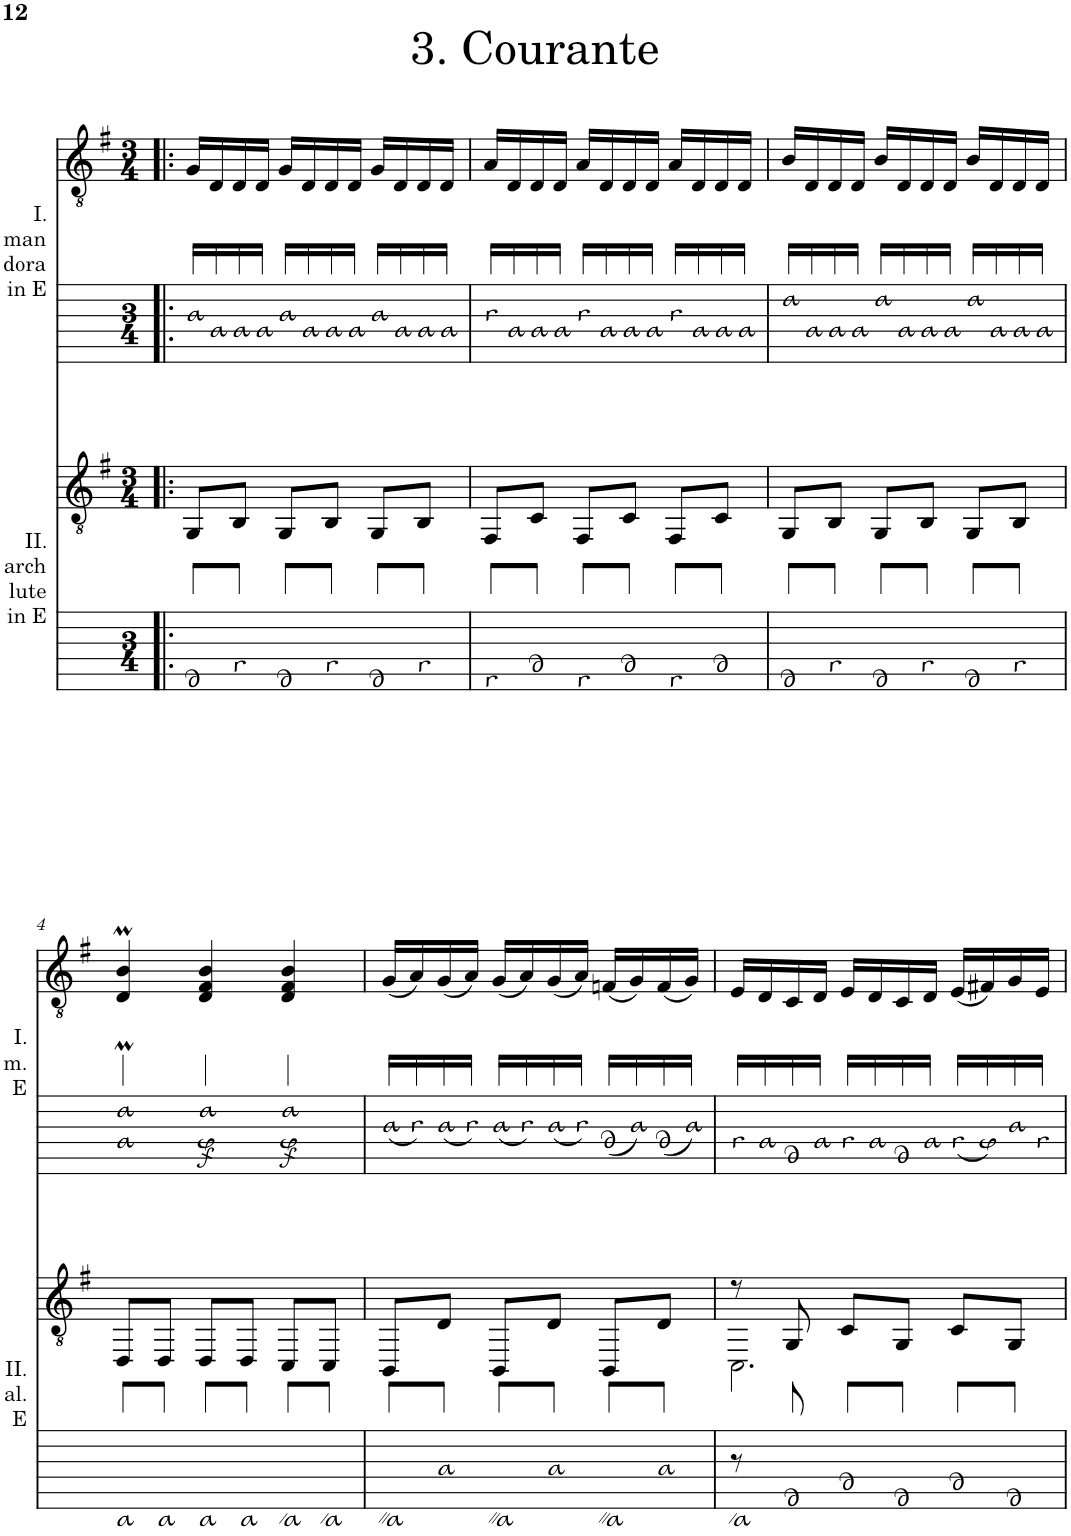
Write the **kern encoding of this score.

**kern	**kern	**kern	**kern
*part2	*part2	*part1	*part1
*staff4	*staff3	*staff2	*staff1
*I"II. arch lute in E	*	*I"I. man dora in E	*
*I'II. al. E	*	*I'I. m. E	*
!!LO:PB:g=z
*stria6	*	*stria6	*
*	*clefGv2	*	*clefGv2
*k[f#]	*k[f#]	*k[f#]	*k[f#]
*M3/4	*M3/4	*M3/4	*M3/4
=1!|:	=1!|:	=1!|:	=1!|:
8GG/L	8GG/L	16G/LL	16G/LL
.	.	16D/	16D/
8BB/J	8BB/J	16D/	16D/
.	.	16D/JJ	16D/JJ
8GG/L	8GG/L	16G/LL	16G/LL
.	.	16D/	16D/
8BB/J	8BB/J	16D/	16D/
.	.	16D/JJ	16D/JJ
8GG/L	8GG/L	16G/LL	16G/LL
.	.	16D/	16D/
8BB/J	8BB/J	16D/	16D/
.	.	16D/JJ	16D/JJ
=2	=2	=2	=2
8FF#/L	8FF#/L	16A/LL	16A/LL
.	.	16D/	16D/
8C/J	8C/J	16D/	16D/
.	.	16D/JJ	16D/JJ
8FF#/L	8FF#/L	16A/LL	16A/LL
.	.	16D/	16D/
8C/J	8C/J	16D/	16D/
.	.	16D/JJ	16D/JJ
8FF#/L	8FF#/L	16A/LL	16A/LL
.	.	16D/	16D/
8C/J	8C/J	16D/	16D/
.	.	16D/JJ	16D/JJ
=3	=3	=3	=3
8GG/L	8GG/L	16B/LL	16B/LL
.	.	16D/	16D/
8BB/J	8BB/J	16D/	16D/
.	.	16D/JJ	16D/JJ
8GG/L	8GG/L	16B/LL	16B/LL
.	.	16D/	16D/
8BB/J	8BB/J	16D/	16D/
.	.	16D/JJ	16D/JJ
8GG/L	8GG/L	16B/LL	16B/LL
.	.	16D/	16D/
8BB/J	8BB/J	16D/	16D/
.	.	16D/JJ	16D/JJ
!!LO:LB:g=z
=4	=4	=4	=4
8DD/L	8DD/L	4D/M 4B/M	4D/M 4B/M
8DD/J	8DD/J	.	.
8DD/L	8DD/L	4D/ 4F#/ 4B/	4D/ 4F#/ 4B/
8DD/J	8DD/J	.	.
8CC/L	8CC/L	4D/ 4F#/ 4B/	4D/ 4F#/ 4B/
8CC/J	8CC/J	.	.
=5	=5	=5	=5
8BBB/L	8BBB/L	16G/LL	(16G/LL
.	.	16A/	16A/)
8D/J	8D/J	16G/	(16G/
.	.	16A/JJ	16A/JJ)
8BBB/L	8BBB/L	16G/LL	(16G/LL
.	.	16A/	16A/)
8D/J	8D/J	16G/	(16G/
.	.	16A/JJ	16A/JJ)
8BBB/L	8BBB/L	16Fn/LL	(16Fn/LL
.	.	16G/	16G/)
8D/J	8D/J	16F/	(16F/
.	.	16G/JJ	16G/JJ)
=6	=6	=6	=6
*^	*^	*	*
8r	2.CC	8r	2.CC\	16E/LL	16E/LL
.	.	.	.	16D/	16D/
8GG/	.	8GG/	.	16C/	16C/
.	.	.	.	16D/JJ	16D/JJ
8C/L	.	8C/L	.	16E/LL	16E/LL
.	.	.	.	16D/	16D/
8GG/J	.	8GG/J	.	16C/	16C/
.	.	.	.	16D/JJ	16D/JJ
8C/L	.	8C/L	.	16E/LL	(16E/LL
.	.	.	.	16F#X/	16F#X/)
8GG/J	.	8GG/J	.	16G/	16G/
.	.	.	.	16E/JJ	16E/JJ
*v	*v	*	*	*	*
*	*v	*v	*	*
=	=	=	=
*-	*-	*-	*-
